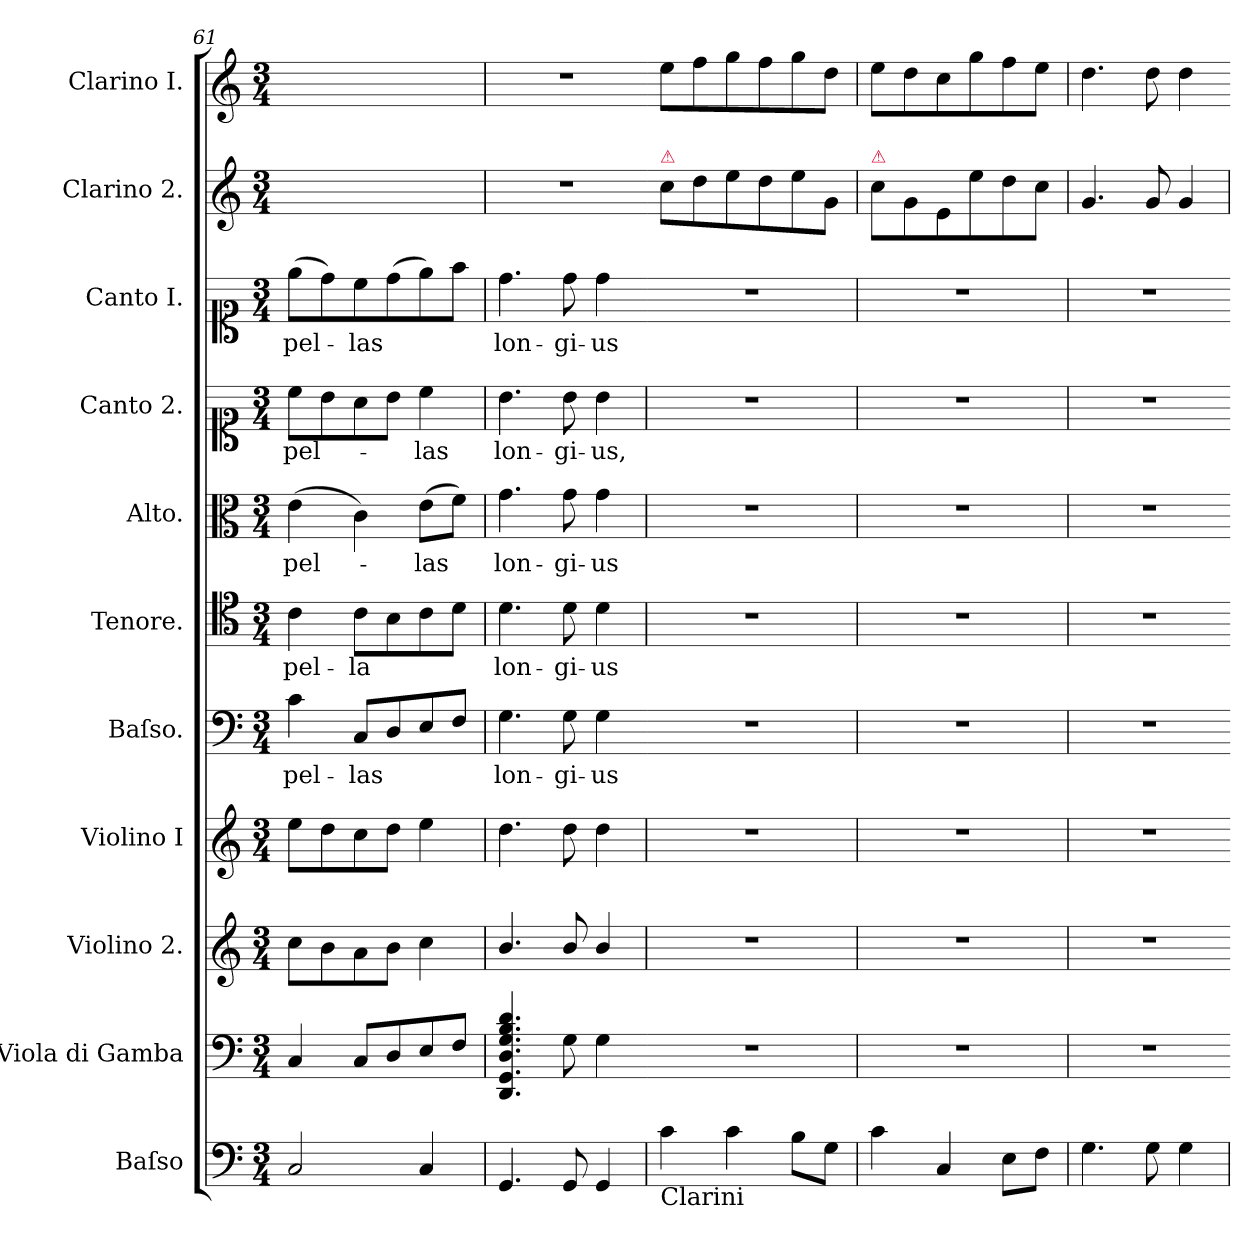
**kern	**kern	**kern	**kern	**kern	**text	**kern	**text	**kern	**text	**kern	**text	**kern	**text	**kern	**kern
*part11	*part10	*part9	*part8	*part7	*part7	*part6	*part6	*part5	*part5	*part4	*part4	*part3	*part3	*part2	*part1
*staff11	*staff10	*staff9	*staff8	*staff7	*staff7	*staff6	*staff6	*staff5	*staff5	*staff4	*staff4	*staff3	*staff3	*staff2	*staff1
*I"Baſso	*I"Viola di Gamba	*I"Violino 2.	*I"Violino I	*I"Baſso.	*	*I"Tenore.	*	*I"Alto.	*	*I"Canto 2.	*	*I"Canto I.	*	*I"Clarino 2.	*I"Clarino I.
*	*	*I'V-no 2	*I'V-no 1	*I'B.	*	*I'T.	*	*I'A.	*	*	*	*	*	*I'Cl-no 2	*I'Cl-no 1
*clefF4	*clefF4	*clefG2	*clefG2	*clefF4	*	*clefC4	*	*clefC3	*	*clefC1	*	*clefC1	*	*clefG2	*clefG2
*k[]	*k[]	*k[]	*k[]	*k[]	*	*k[]	*	*k[]	*	*k[]	*	*k[]	*	*k[]	*k[]
*C:	*C:	*C:	*C:	*C:	*	*C:	*	*C:	*	*C:	*	*C:	*	*C:	*C:
*M3/4	*M3/4	*M3/4	*M3/4	*M3/4	*	*M3/4	*	*M3/4	*	*M3/4	*	*M3/4	*	*M3/4	*M3/4
=61	=61	=61	=61	=61	=61	=61	=61	=61	=61	=61	=61	=61	=61	=61	=61
2C/	4C/	8cc\L	8ee\L	4c\	-pel-	4c\	-pel-	(>4e\	-pel-	8cc\L	-pel-	(>8ee\L	-pel-	2.ryy	2.ryy
.	.	8b\	8dd\	.	.	.	.	.	.	8b\	.	8dd\)	.	.	.
.	8C/L	8a\	8cc\	8C/L	-las	8c\L	-la	4c\)	.	8a\	.	8cc\	-las	.	.
.	8D/	8b\J	8dd\J	8D/	.	8B\	.	.	.	8b\J	.	(>8dd\	.	.	.
4C/	8E/	4cc\	4ee\	8E/	.	8c\	.	(>8e\L	-las	4cc\	-las	8ee\)	.	.	.
.	8F/J	.	.	8F/J	.	8d\J	.	8f\J)	.	.	.	8ff\J	.	.	.
=62	=62	=62	=62	=62	=62	=62	=62	=62	=62	=62	=62	=62	=62	=62	=62
4.GG/	4.DD/ 4.GG/ 4.D/ 4.G/ 4.B/ 4.d/	4.b/	4.dd\	4.G\	lon-	4.d\	-lon-	4.g\	-lon-	4.b\	-lon-	4.dd\	lon-	2.r	2.r
8GG/	8G\	8b/	8dd\	8G\	-gi-	8d\	-gi-	8g\	-gi-	8b\	-gi-	8dd\	-gi-	.	.
4GG/	4G\	4b/	4dd\	4G\	-us	4d\	-us	4g\	-us	4b\	-us,	4dd\	-us	.	.
=63	=63-	=63	=63	=63-	=63	=63	=63	=63	=63	=63	=63	=63-	=63	=63-	=63
!	!	!	!	!	!	!	!	!	!	!	!	!	!	!LO:TX:a:color=crimson:t=⚠	!
!LO:TX:b:t=Clarini	!	!	!	!	!	!	!	!	!	!	!	!	!	!	!
4c\	2.r	2.r	2.r	2.r	.	2.r	.	2.r	.	2.r	.	2.r	.	8cc\L	8ee\L
.	.	.	.	.	.	.	.	.	.	.	.	.	.	8dd\	8ff\
4c\	.	.	.	.	.	.	.	.	.	.	.	.	.	8ee\	8gg\
.	.	.	.	.	.	.	.	.	.	.	.	.	.	8dd\	8ff\
8B\L	.	.	.	.	.	.	.	.	.	.	.	.	.	8ee\	8gg\
8G\J	.	.	.	.	.	.	.	.	.	.	.	.	.	8g/J	8dd\J
=64	=64	=64	=64	=64	=64	=64	=64	=64	=64	=64	=64	=64	=64	=64	=64
!	!	!	!	!	!	!	!	!	!	!	!	!	!	!LO:TX:a:color=crimson:t=⚠	!
4c\	2.r	2.r	2.r	2.r	.	2.r	.	2.r	.	2.r	.	2.r	.	8cc\L	8ee\L
.	.	.	.	.	.	.	.	.	.	.	.	.	.	8g/	8dd\
4C/	.	.	.	.	.	.	.	.	.	.	.	.	.	8e/	8cc\
.	.	.	.	.	.	.	.	.	.	.	.	.	.	8ee\	8gg\
8E\L	.	.	.	.	.	.	.	.	.	.	.	.	.	8dd\	8ff\
8F\J	.	.	.	.	.	.	.	.	.	.	.	.	.	8cc\J	8ee\J
=65	=65	=65	=65	=65	=65	=65	=65	=65	=65	=65	=65	=65	=65	=65	=65
4.G\	2.r	2.r	2.r	2.r	.	2.r	.	2.r	.	2.r	.	2.r	.	4.g/	4.dd\
8G\	.	.	.	.	.	.	.	.	.	.	.	.	.	8g/	8dd\
4G\	.	.	.	.	.	.	.	.	.	.	.	.	.	4g/	4dd\
=	=-	=-	=-	=-	=-	=-	=-	=-	=-	=-	=-	=-	=-	=	=-
*-	*-	*-	*-	*-	*-	*-	*-	*-	*-	*-	*-	*-	*-	*-	*-
